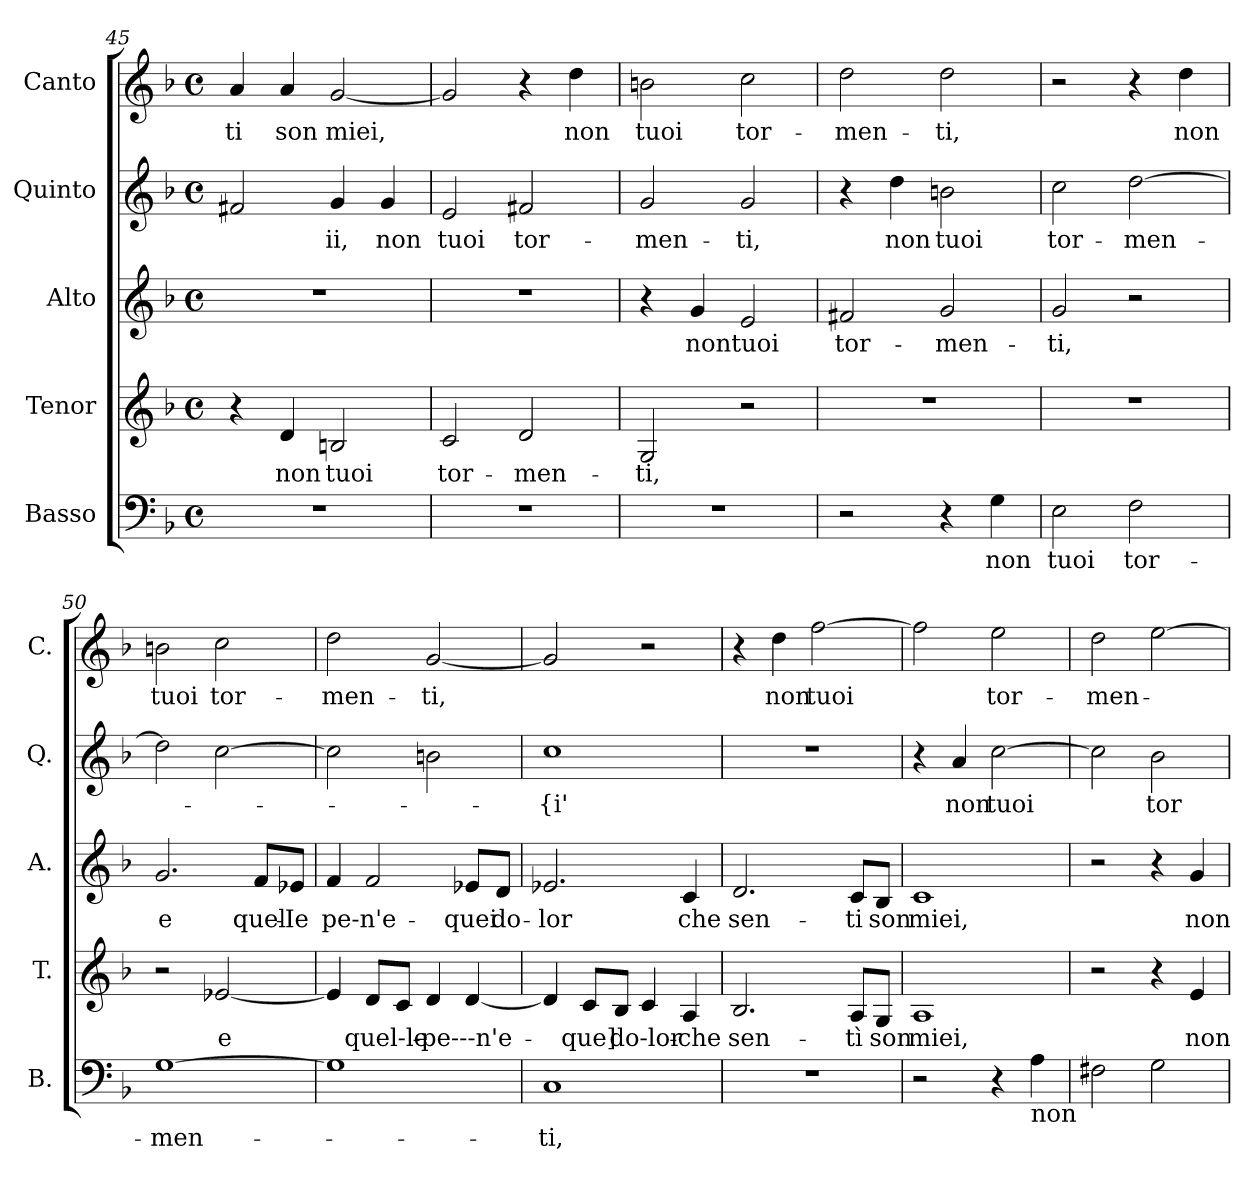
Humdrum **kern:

**kern	**text	**kern	**text	**kern	**text	**kern	**text	**kern	**text
*part5	*part5	*part4	*part4	*part3	*part3	*part2	*part2	*part1	*part1
*staff5	*staff5	*staff4	*staff4	*staff3	*staff3	*staff2	*staff2	*staff1	*staff1
*I"Basso	*	*I"Tenor	*	*I"Alto	*	*I"Quinto	*	*I"Canto	*
*I'B.	*	*I'T.	*	*I'A.	*	*I'Q.	*	*I'C.	*
*clefF4	*	*clefG2	*	*clefG2	*	*clefG2	*	*clefG2	*
*k[b-]	*	*k[b-]	*	*k[b-]	*	*k[b-]	*	*k[b-]	*
*F:	*	*F:	*	*F:	*	*F:	*	*F:	*
*M4/4	*	*M4/4	*	*M4/4	*	*M4/4	*	*M4/4	*
*met(c)	*	*met(c)	*	*met(c)	*	*met(c)	*	*met(c)	*
=45	=45	=45	=45	=45	=45	=45	=45	=45	=45
!	!	!	!	!	!	!	!	!	!LO:LY:b
1r	.	4r	.	1r	.	2f#X/	.	4a/	-ti
!	!	!	!LO:LY:b	!	!	!	!	!	!LO:LY:b
.	.	4d/	-non	.	.	.	.	4a/	-son
!	!	!	!LO:LY:b	!	!	!	!LO:LY:b	!	!LO:LY:b
.	.	2Bn/	-tuoi	.	.	4g/	-ii,	[2g/	-miei,
!	!	!	!	!	!	!	!LO:LY:b	!	!
.	.	.	.	.	.	4g/	-non	.	.
=46	=46	=46	=46	=46	=46	=46	=46	=46	=46
!	!	!	!LO:LY:b	!	!	!	!LO:LY:b	!	!
1r	.	2c/	-tor-	1r	.	2e/	-tuoi	2g/]	.
!	!	!	!LO:LY:b	!	!	!	!LO:LY:b	!	!
.	.	2d/	-men-	.	.	2f#X/	-tor-	4r	.
!	!	!	!	!	!	!	!	!	!LO:LY:b
.	.	.	.	.	.	.	.	4dd\	-non
=47	=47	=47	=47	=47	=47	=47	=47	=47	=47
!	!	!	!LO:LY:b	!	!	!	!LO:LY:b	!	!LO:LY:b
1r	.	2G/	-ti,	4r	.	2g/	-men-	2bn\	-tuoi
!	!	!	!	!	!LO:LY:b	!	!	!	!
.	.	.	.	4g/	-nontuoi	.	.	.	.
!	!	!	!	!	!	!	!LO:LY:b	!	!LO:LY:b
.	.	2r	.	2e/	.	2g/	-ti,	2cc\	-tor-
=48	=48	=48	=48	=48	=48	=48	=48	=48	=48
!	!	!	!	!	!LO:LY:b	!	!	!	!LO:LY:b
2r	.	1r	.	2f#X/	-tor-	4r	.	2dd\	-men-
!	!	!	!	!	!	!	!LO:LY:b	!	!
.	.	.	.	.	.	4dd\	-non	.	.
!	!	!	!	!	!LO:LY:b	!	!LO:LY:b	!	!LO:LY:b
4r	.	.	.	2g/	-men-	2bn\	-tuoi	2dd\	-ti,
!	!LO:LY:b	!	!	!	!	!	!	!	!
4G\	-non	.	.	.	.	.	.	.	.
=49	=49	=49	=49	=49	=49	=49	=49	=49	=49
!	!LO:LY:b	!	!	!	!LO:LY:b	!	!LO:LY:b	!	!
2E\	-tuoi	1r	.	2g/	-ti,	2cc\	-tor-	2r	.
!	!LO:LY:b	!	!	!	!	!	!LO:LY:b	!	!
2F\	-tor-	.	.	2r	.	[2dd\	-men-	4r	.
!	!	!	!	!	!	!	!	!	!LO:LY:b
.	.	.	.	.	.	.	.	4dd\	-non
!!LO:LB:g=z
=50	=50	=50	=50	=50	=50	=50	=50	=50	=50
!	!LO:LY:b	!	!	!	!LO:LY:b	!	!	!	!LO:LY:b
[1G	-men-	2r	.	2.g/	-e	2dd\]	.	2bn\	-tuoi
!	!	!	!LO:LY:b	!	!	!	!	!	!LO:LY:b
.	.	[2e-X/	-e	.	.	[2cc\	.	2cc\	-tor-
!	!	!	!	!	!LO:LY:b	!	!	!	!
.	.	.	.	8f/L	-quel-	.	.	.	.
!	!	!	!	!	!LO:LY:b	!	!	!	!
.	.	.	.	8e-X/J	-Ie	.	.	.	.
=51	=51	=51	=51	=51	=51	=51	=51	=51	=51
!	!	!	!	!	!LO:LY:b	!	!	!	!LO:LY:b
1G]	.	4e-/]	.	4f/	-pe-n'e-	2cc\]	.	2dd\	-men-
!	!	!	!LO:LY:b	!	!	!	!	!	!
.	.	8d/L	-quel-le-	2f/	.	.	.	.	.
.	.	8c/J	.	.	.	.	.	.	.
!	!	!	!LO:LY:b	!	!	!	!	!	!LO:LY:b
.	.	4d/	-pe---n'e-	.	.	2bn\	.	[2g/	-ti,
!	!	!	!	!	!LO:LY:b	!	!	!	!
.	.	[4d/	.	8e-X/L	-quei	.	.	.	.
!	!	!	!	!	!LO:LY:b	!	!	!	!
.	.	.	.	8d/J	-do-	.	.	.	.
=52	=52	=52	=52	=52	=52	=52	=52	=52	=52
!	!LO:LY:b	!	!	!	!LO:LY:b	!	!LO:LY:b	!	!
1C	-ti,	4d/]	.	2.e-X/	-lor	1cc	-{i'	2g/]	.
!	!	!	!LO:LY:b	!	!	!	!	!	!
.	.	8c/L	-que]	.	.	.	.	.	.
!	!	!	!LO:LY:b	!	!	!	!	!	!
.	.	8B-/J	-do-lor-	.	.	.	.	.	.
.	.	4c/	.	.	.	.	.	2r	.
!	!	!	!LO:LY:b	!	!LO:LY:b	!	!	!	!
.	.	4A/	-che	4c/	-che	.	.	.	.
=53	=53	=53	=53	=53	=53	=53	=53	=53	=53
!	!	!	!LO:LY:b	!	!LO:LY:b	!	!	!	!
1r	.	2.B-/	-sen-	2.d/	-sen-	1r	.	4r	.
!	!	!	!	!	!	!	!	!	!LO:LY:b
.	.	.	.	.	.	.	.	4dd\	-non
!	!	!	!	!	!	!	!	!	!LO:LY:b
.	.	.	.	.	.	.	.	[2ff\	-tuoi
!	!	!	!LO:LY:b	!	!LO:LY:b	!	!	!	!
.	.	8A/L	-tì	8c/L	-ti	.	.	.	.
!	!	!	!LO:LY:b	!	!LO:LY:b	!	!	!	!
.	.	8G/J	-son	8B-/J	-son	.	.	.	.
=54	=54	=54	=54	=54	=54	=54	=54	=54	=54
!	!	!	!LO:LY:b	!	!LO:LY:b	!	!	!	!
2r	.	1A	-miei,	1c	-miei,	4r	.	2ff\]	.
!	!	!	!	!	!	!	!LO:LY:b	!	!
.	.	.	.	.	.	4a/	-non	.	.
!	!	!	!	!	!	!	!LO:LY:b	!	!LO:LY:b
4r	.	.	.	.	.	[2cc\	-tuoi	2ee\	-tor-
!LO:TX:b:t=non	!	!	!	!	!	!	!	!	!
4A\	.	.	.	.	.	.	.	.	.
=55	=55	=55	=55	=55	=55	=55	=55	=55	=55
!	!	!	!	!	!	!	!	!	!LO:LY:b
2F#X\	.	2r	.	2r	.	2cc\]	.	2dd\	-men-
!	!	!	!	!	!	!	!LO:LY:b	!	!
2G\	.	4r	.	4r	.	2b-\	-tor-	[2ee\	.
!	!	!	!LO:LY:b	!	!LO:LY:b	!	!	!	!
.	.	4e/	-non	4g/	-non	.	.	.	.
=	=	=	=	=	=	=	=	=	=
*-	*-	*-	*-	*-	*-	*-	*-	*-	*-
